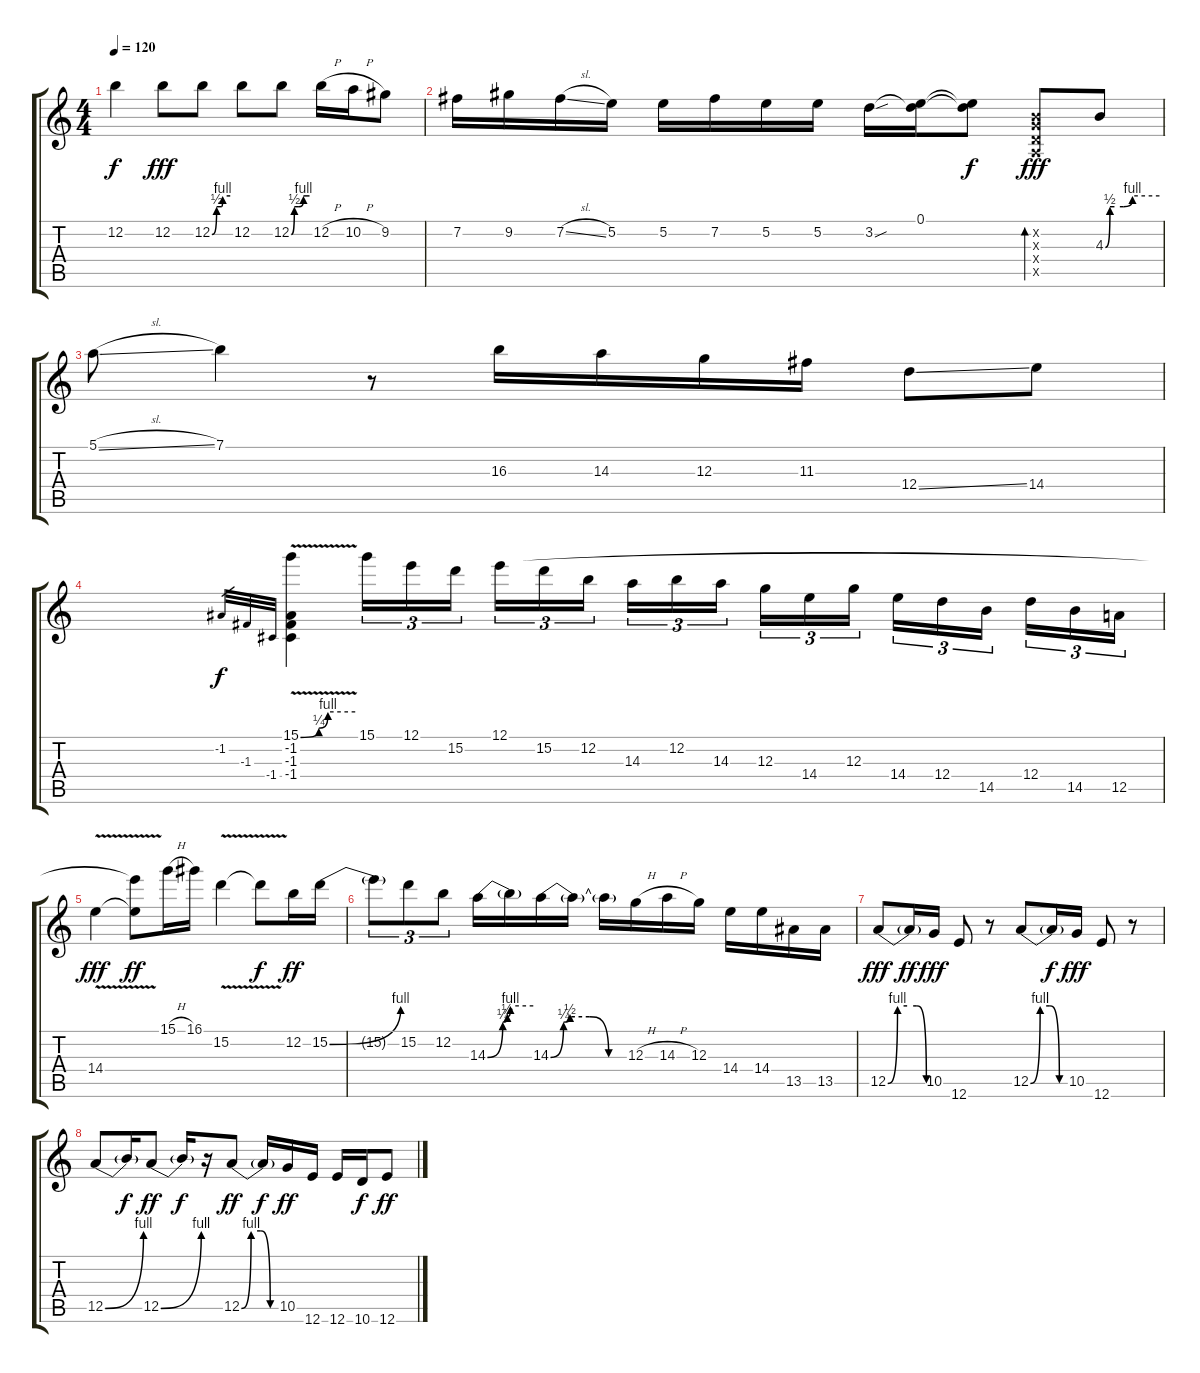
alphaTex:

\track "" {instrument overdrivenguitar}
\staff {score tabs}
\tuning (E4 B3 G3 D3 A2 E2) {hide}
\ts (4 4)
\tempo 120
\clef g2
\ks c
12.2{t}.4{dy f} 12.2.8{dy fff} 12.2{be (custom 0 0 15 2 30 2 35 4 60 4)}.8 12.2.8 12.2{be (custom 0 0 10 2 25 2 40 4 60 4)}.8 12.2{h}.16 10.2{h}.16 9.2.8 |
7.2.16 9.2.16 7.2{sl}.16 5.2.16 5.2.16 7.2.16 5.2.16 5.2.16 3.2{sou}.16 (0.1 3.2{t}).16 (0.1{t} 3.2{t}).8{dy f} (0.2{x} 0.3{x} 0.4{x} 0.5{x}).8{bd 480 dy fff} 4.3{be (custom 0 0 5 2 10 2 20 2 30 4 60 4)}.8 |
5.1{sl}.8 7.1.4 r.8 16.3.16 14.3.16 12.3.16 11.3.16 12.4{ss}.8 14.4.8 |
-1.2.32{gr dy f} -1.3.32{gr} -1.4.32{gr} (15.1{be (custom 0 0 20 1 30 4 60 4) v} -1.2 -1.3 -1.4).4 15.1.16{tu (3 2)} 12.1.16{tu (3 2)} 15.2.16{tu (3 2)} 12.1.16{tu (3 2)} 15.2.16{tu (3 2)} 12.2.16{tu (3 2)} 14.3.16{tu (3 2)} 12.2.16{tu (3 2)} 14.3.16{tu (3 2)} 12.3.16{tu (3 2)} 14.4.16{tu (3 2)} 12.3.16{tu (3 2)} 14.4.16{tu (3 2)} 12.4.16{tu (3 2)} 14.5.16{tu (3 2)} 12.4.16{tu (3 2)} 14.5.16{tu (3 2)} 12.5.16{tu (3 2)} |
14.4{v}.4{dy fff} (12.1{t} 14.4{t}).8{dy ff} 15.1{h}.16 16.1.16 15.2{v}.4 15.2{t}.8{dy f} 12.2.16{dy ff} 15.2{be (bend 0 0 60 4)}.16 |
15.2{t}.8{tu (3 2)} 15.2.8{tu (3 2)} 12.2.8{tu (3 2)} 14.3{be (custom 0 0 20 1 26 2 30 4 60 4)}.16 14.3{t}.16 14.3{be (custom 0 0 10 1 15 2 30 2 45 0 60 0)}.16 14.3{t}.16 14.3{t}.16 12.3{h}.16 14.3{h}.16 12.3.16 14.4.16 14.4.16 13.5.16 13.5.16 |
12.5{be (custom 0 0 15 4 30 4 45 4 60 0)}.8{dy fff} 12.5{t}.16{dy ff} 10.5.16{dy fff} 12.6.8 r.8 12.5{be (custom 0 0 15 4 30 4 45 0 60 0)}.8 12.5{t}.16{dy f} 10.5.16{dy fff} 12.6.8 r.8 |
12.5{be (bend 0 0 60 4)}.8 12.5{t}.16{dy f} 12.5{be (bend 0 0 60 4)}.8{dy ff} 12.5{t}.16{dy f} r.16 12.5{be (custom 0 0 15 4 30 4 45 0 60 0)}.8{dy ff} 12.5{t}.16{dy f} 10.5.16{dy ff} 12.6.16 12.6.16 10.6.16{dy f} 12.6.8{dy ff}
